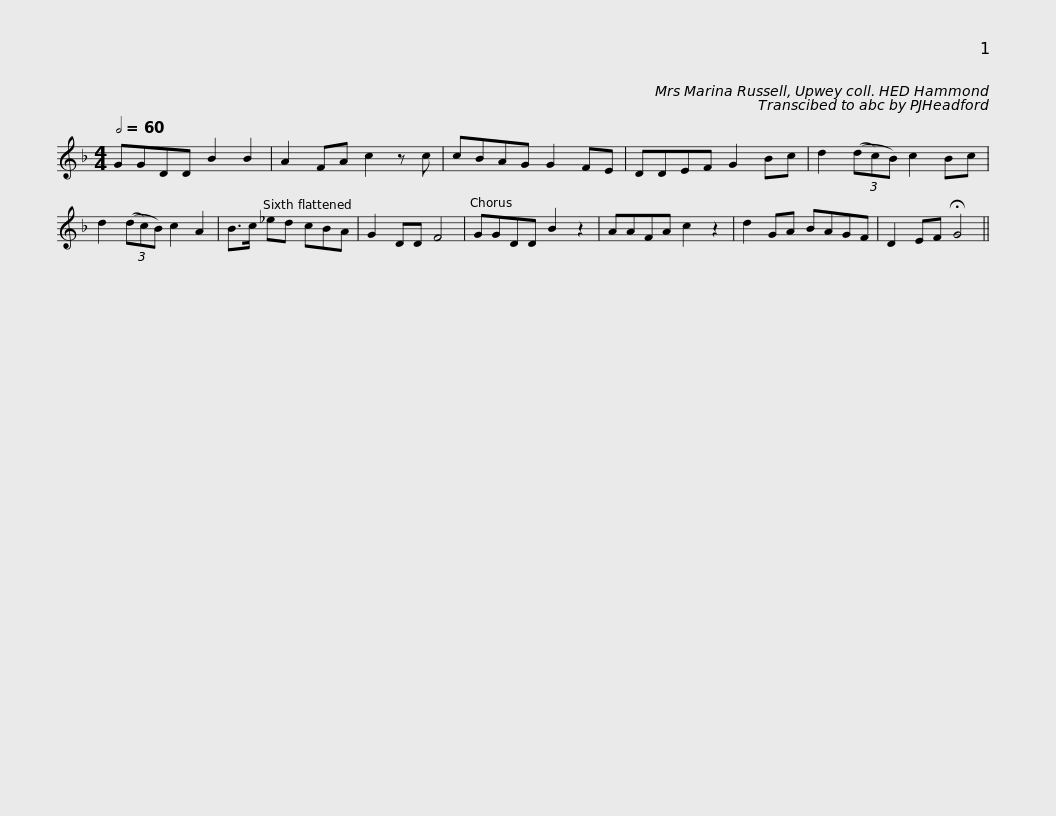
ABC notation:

X:1
L:1/8
Q:1/2=60
M:4/4
I:linebreak $
K:F
V:1 treble
V:1
 GGDD B2 B2 | A2 FA c2 z c | cBAG G2 FE | DDEF G2 Bc | d2 (3((dc)B) c2 Bc | %5
 d2 (3((dc)B) c2 A2 |$ B>c _ed cBA | G2 DD F4 | GGDD B2 z2 | AAFA c2 z2 | %10
 d2 GA BAGF | D2 EF !fermata!G4 || %12
